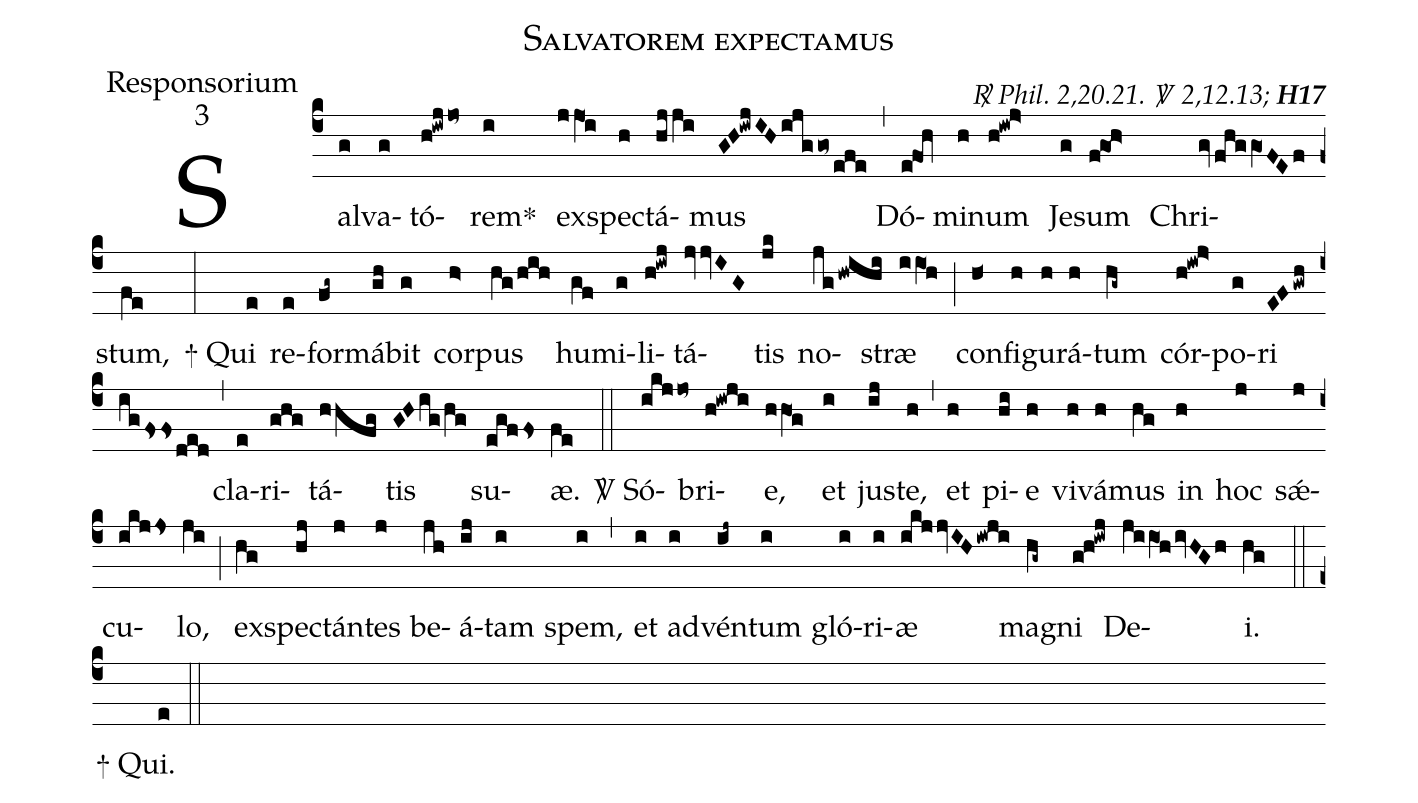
name:Salvatorem expectamus;
office-part:Responsorium;
mode:3;
commentary:{\itshape\mdseries \Rbar\ Phil.\ 2,20.21. \Vbar\  2,12.13;\/} {\bfseries H17};
%%
(c4) Sal(g)va(g)tó(h!iwjjo~)rem<sp>*</sp>(i) ex(jjO1i)spec(h)tá(hjji)mus(GH!iwjIHijggo~efe) (,)
Dó(e!fo1h)mi(h)num(h!iw!j>) Je(g)sum(f!go1!h>) Chri(gvfhggO1FEf)stum,(fe) (:)
<sp>+</sp> Qui(e) re(e)for(fg~)má(gh)bit(g) cor(h>)pus(hg/hih) hu(gf)mi(g)li(h!iwj)tá(jvvIG)tis(jk) no(jg/hwihi)stræ(iiO1h) (;)
con(h<)fi(h)gu(h)rá(h)tum(hg~) cór(h!iw!j>)po(g)ri(EFgwh/igfssded) (,)
cla(e)ri(ghg)tá(h/hfg)tis(GHig/hg) su(egffs)æ.(fe) (::)
<sp>V/</sp> Só(ikjjo~)bri(h!iwji)e,(hhO1g) et(i) jus(ij)te,(h) (,)
et(h) pi(hi)e(h) vi(h)vá(h)mus(hg) in(h) hoc(j) sǽ(j)cu(ikjjs)lo,(ji) (;)
ex(hg)spec(hj)tán(j)tes(j) be(jh)á(ij)tam(i) spem,(i) (,)
et(i) ad(i)vén(ij~)tum(i) gló(i)ri(i)æ(ikjjvIHiwji) ma(hg~)gni(g!h!iwj) De(jiiO1hivHGh)i.(hg) (::)
<sp>+</sp> Qui.(e) (::)
